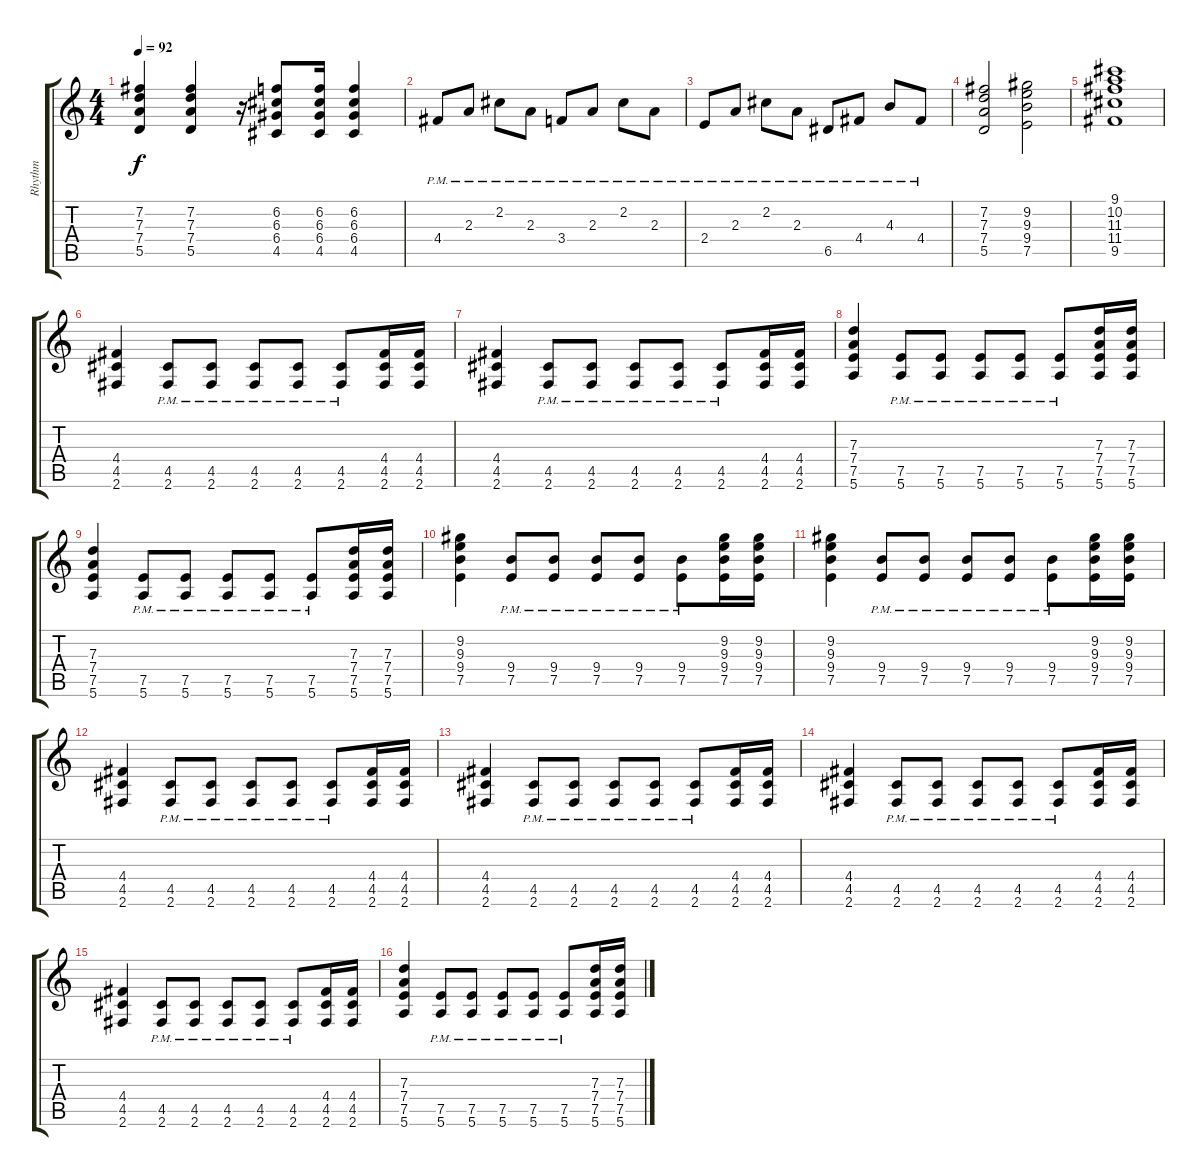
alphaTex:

\track ("Rhythm" "Rhythm") {instrument distortionguitar}
\staff {score tabs}
\tuning (E4 B3 G3 D3 A2 E2) {hide}
\ts (4 4)
\tempo 92
\clef g2
\ks c
(7.2 7.3 7.4 5.5).4{dy f} (7.2 7.3 7.4 5.5).4 r.16 (6.2 6.3 6.4 4.5).8 (6.2 6.3 6.4 4.5).16 (6.2 6.3 6.4 4.5).4 |
4.4{pm}.8 2.3{pm}.8 2.2{pm}.8 2.3{pm}.8 3.4{pm}.8 2.3{pm}.8 2.2{pm}.8 2.3{pm}.8 |
2.4{pm}.8 2.3{pm}.8 2.2{pm}.8 2.3{pm}.8 6.5{pm}.8 4.4{pm}.8 4.3{pm}.8 4.4{pm}.8 |
(7.2 7.3 7.4 5.5).2 (9.2 9.3 9.4 7.5).2 |
(9.1 10.2 11.3 11.4 9.5).1 |
(4.4 4.5 2.6).4 (4.5{pm} 2.6{pm}).8 (4.5{pm} 2.6{pm}).8 (4.5{pm} 2.6{pm}).8 (4.5{pm} 2.6{pm}).8 (4.5{pm} 2.6{pm}).8 (4.4 4.5 2.6).16 (4.4 4.5 2.6).16 |
(4.4 4.5 2.6).4 (4.5{pm} 2.6{pm}).8 (4.5{pm} 2.6{pm}).8 (4.5{pm} 2.6{pm}).8 (4.5{pm} 2.6{pm}).8 (4.5{pm} 2.6{pm}).8 (4.4 4.5 2.6).16 (4.4 4.5 2.6).16 |
(7.3 7.4 7.5 5.6).4 (7.5{pm} 5.6{pm}).8 (7.5{pm} 5.6{pm}).8 (7.5{pm} 5.6{pm}).8 (7.5{pm} 5.6{pm}).8 (7.5{pm} 5.6{pm}).8 (7.3 7.4 7.5 5.6).16 (7.3 7.4 7.5 5.6).16 |
(7.3 7.4 7.5 5.6).4 (7.5{pm} 5.6{pm}).8 (7.5{pm} 5.6{pm}).8 (7.5{pm} 5.6{pm}).8 (7.5{pm} 5.6{pm}).8 (7.5{pm} 5.6{pm}).8 (7.3 7.4 7.5 5.6).16 (7.3 7.4 7.5 5.6).16 |
(9.2 9.3 9.4 7.5).4 (9.4{pm} 7.5{pm}).8 (9.4{pm} 7.5{pm}).8 (9.4{pm} 7.5{pm}).8 (9.4{pm} 7.5{pm}).8 (9.4{pm} 7.5{pm}).8 (9.2 9.3 9.4 7.5).16 (9.2 9.3 9.4 7.5).16 |
(9.2 9.3 9.4 7.5).4 (9.4{pm} 7.5{pm}).8 (9.4{pm} 7.5{pm}).8 (9.4{pm} 7.5{pm}).8 (9.4{pm} 7.5{pm}).8 (9.4{pm} 7.5{pm}).8 (9.2 9.3 9.4 7.5).16 (9.2 9.3 9.4 7.5).16 |
(4.4 4.5 2.6).4 (4.5{pm} 2.6{pm}).8 (4.5{pm} 2.6{pm}).8 (4.5{pm} 2.6{pm}).8 (4.5{pm} 2.6{pm}).8 (4.5{pm} 2.6{pm}).8 (4.4 4.5 2.6).16 (4.4 4.5 2.6).16 |
(4.4 4.5 2.6).4 (4.5{pm} 2.6{pm}).8 (4.5{pm} 2.6{pm}).8 (4.5{pm} 2.6{pm}).8 (4.5{pm} 2.6{pm}).8 (4.5{pm} 2.6{pm}).8 (4.4 4.5 2.6).16 (4.4 4.5 2.6).16 |
(4.4 4.5 2.6).4 (4.5{pm} 2.6{pm}).8 (4.5{pm} 2.6{pm}).8 (4.5{pm} 2.6{pm}).8 (4.5{pm} 2.6{pm}).8 (4.5{pm} 2.6{pm}).8 (4.4 4.5 2.6).16 (4.4 4.5 2.6).16 |
(4.4 4.5 2.6).4 (4.5{pm} 2.6{pm}).8 (4.5{pm} 2.6{pm}).8 (4.5{pm} 2.6{pm}).8 (4.5{pm} 2.6{pm}).8 (4.5{pm} 2.6{pm}).8 (4.4 4.5 2.6).16 (4.4 4.5 2.6).16 |
(7.3 7.4 7.5 5.6).4 (7.5{pm} 5.6{pm}).8 (7.5{pm} 5.6{pm}).8 (7.5{pm} 5.6{pm}).8 (7.5{pm} 5.6{pm}).8 (7.5{pm} 5.6{pm}).8 (7.3 7.4 7.5 5.6).16 (7.3 7.4 7.5 5.6).16
